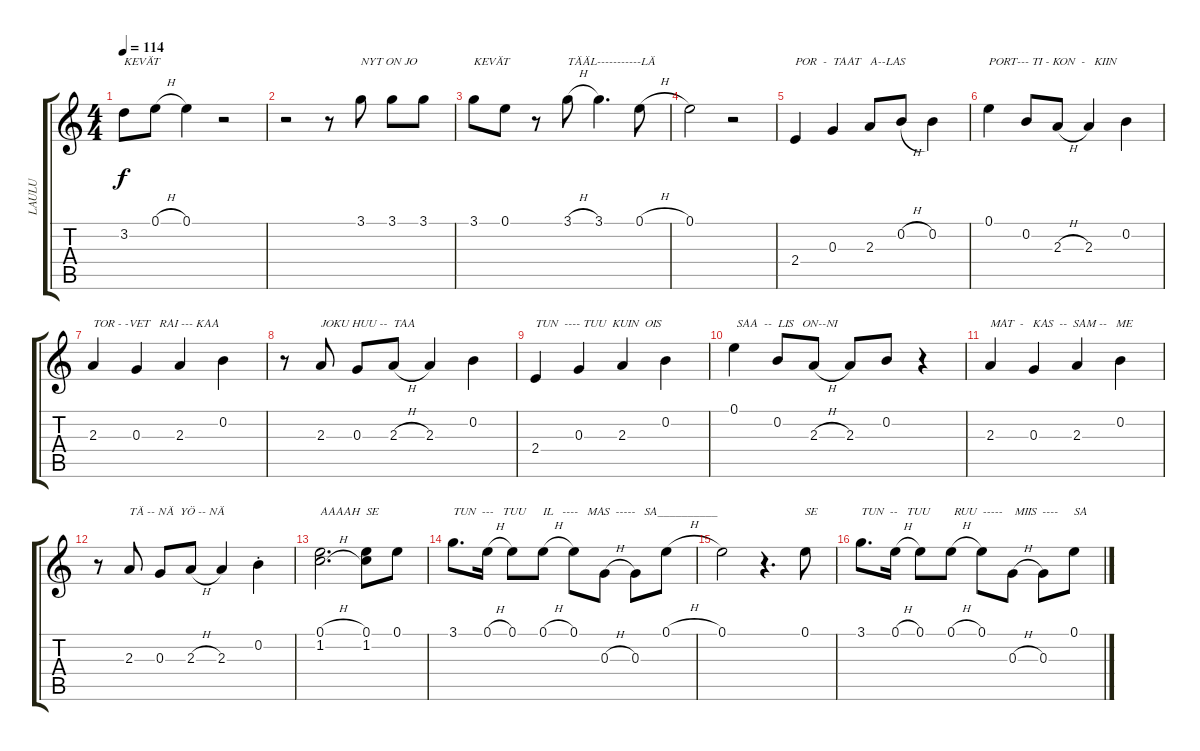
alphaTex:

\track ("LAULU" "LAULU") {instrument electricguitarjazz}
\staff {score tabs}
\tuning (E4 B3 G3 D3 A2 E2) {hide}
\ts (4 4)
\tempo 114
\clef g2
\ks c
3.2.8{txt "KEVÄT" dy f} 0.1{h}.8 0.1.4 r.2 |
r.2 r.8 3.1.8{txt "NYT ON JO "} 3.1.8 3.1.8 |
3.1.8{txt "KEVÄT"} 0.1.8 r.8 3.1{h}.8{txt "TÄÄL-----------LÄ"} 3.1.4{d} 0.1{h}.8 |
0.1.2 r.2 |
2.4.4{txt "POR  -  TAAT"} 0.3.4 2.3.8{txt "A--LAS"} 0.2{h}.8 0.2.4 |
0.1.4{txt "PORT--- TI - KON  -   KIIN"} 0.2.8 2.3{h}.8 2.3.4 0.2.4 |
2.3.4{txt "TOR - -VET   RAI --- KAA"} 0.3.4 2.3.4 0.2.4 |
r.8 2.3.8{txt "JOKU HUU --  TAA"} 0.3.8 2.3{h}.8 2.3.4 0.2.4 |
2.4.4{txt "TUN  ---- TUU  KUIN  OIS"} 0.3.4 2.3.4 0.2.4 |
0.1.4{txt " SAA  --  LIS   ON--NI"} 0.2.8 2.3{h}.8 2.3.8 0.2.8 r.4 |
2.3.4{txt "MAT  -   KAS  --  SAM --   ME"} 0.3.4 2.3.4 0.2.4 |
r.8 2.3.8{txt "TÄ -- NÄ  YÖ -- NÄ"} 0.3.8 2.3{h}.8 2.3.4 0.2{st}.4 |
(0.1{h} 1.2{h}).2{d txt "AAAAH"} (0.1 1.2).8{txt "SE"} 0.1.8 |
3.1.8{d txt "TUN  ---   TUU"} 0.1{h}.16 0.1.8 0.1{h}.8{txt "IL   ----   MAS  -----   SA__________"} 0.1.8 0.3{h}.8 0.3.8 0.1{h}.8 |
0.1.2 r.4{d} 0.1.8{txt "SE"} |
3.1.8{d txt "TUN  --   TUU        RUU  -----    MIIS  ----   "} 0.1{h}.16 0.1.8 0.1{h}.8 0.1.8 0.3{h}.8 0.3.8 0.1{h}.8{txt "SA"}
